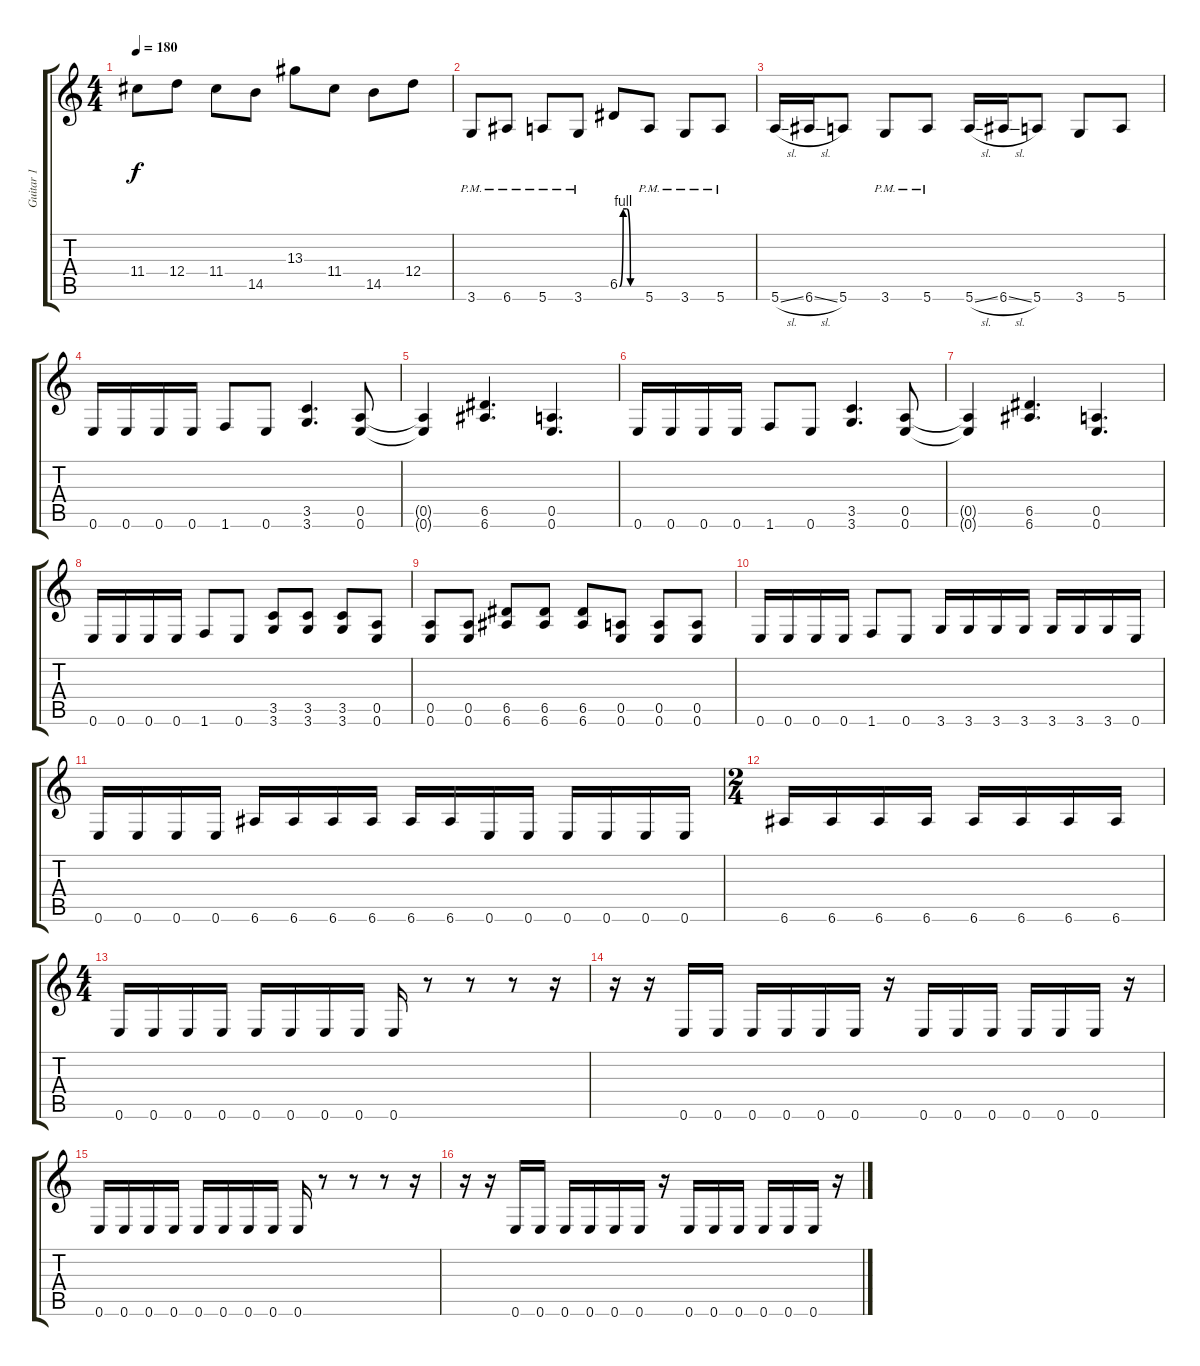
\track ("Guitar 1" "Guitar 1") {instrument distortionguitar}
\staff {score tabs}
\tuning (E4 B3 G3 D3 A2 E2) {hide}
\ts (4 4)
\tempo 180
\clef g2
\ks c
11.4.8{dy f} 12.4.8 11.4.8 14.5.8 13.3.8 11.4.8 14.5.8 12.4.8 |
3.6{pm}.8 6.6{pm}.8 5.6{pm}.8 3.6{pm}.8 6.5{be (custom 0 0 10 4 20 4 30 0 60 0)}.8 5.6{pm}.8 3.6{pm}.8 5.6{pm}.8 |
5.6{sl}.16 6.6{sl}.16 5.6.8 3.6{pm}.8 5.6{pm}.8 5.6{sl}.16 6.6{sl}.16 5.6.8 3.6.8 5.6.8 |
0.6.16 0.6.16 0.6.16 0.6.16 1.6.8 0.6.8 (3.5 3.6).4{d} (0.5 0.6).8 |
(0.5{t} 0.6{t}).4 (6.5 6.6).4{d} (0.5 0.6).4{d} |
0.6.16 0.6.16 0.6.16 0.6.16 1.6.8 0.6.8 (3.5 3.6).4{d} (0.5 0.6).8 |
(0.5{t} 0.6{t}).4 (6.5 6.6).4{d} (0.5 0.6).4{d} |
0.6.16 0.6.16 0.6.16 0.6.16 1.6.8 0.6.8 (3.5 3.6).8 (3.5 3.6).8 (3.5 3.6).8 (0.5 0.6).8 |
(0.5 0.6).8 (0.5 0.6).8 (6.5 6.6).8 (6.5 6.6).8 (6.5 6.6).8 (0.5 0.6).8 (0.5 0.6).8 (0.5 0.6).8 |
0.6.16 0.6.16 0.6.16 0.6.16 1.6.8 0.6.8 3.6.16 3.6.16 3.6.16 3.6.16 3.6.16 3.6.16 3.6.16 0.6.16 |
0.6.16 0.6.16 0.6.16 0.6.16 6.6.16 6.6.16 6.6.16 6.6.16 6.6.16 6.6.16 0.6.16 0.6.16 0.6.16 0.6.16 0.6.16 0.6.16 |
\ts (2 4)
6.6.16 6.6.16 6.6.16 6.6.16 6.6.16 6.6.16 6.6.16 6.6.16 |
\ts (4 4)
0.6.16 0.6.16 0.6.16 0.6.16 0.6.16 0.6.16 0.6.16 0.6.16 0.6.16 r.8 r.8 r.8 r.16 |
r.16 r.16 0.6.16 0.6.16 0.6.16 0.6.16 0.6.16 0.6.16 r.16 0.6.16 0.6.16 0.6.16 0.6.16 0.6.16 0.6.16 r.16 |
0.6.16 0.6.16 0.6.16 0.6.16 0.6.16 0.6.16 0.6.16 0.6.16 0.6.16 r.8 r.8 r.8 r.16 |
r.16 r.16 0.6.16 0.6.16 0.6.16 0.6.16 0.6.16 0.6.16 r.16 0.6.16 0.6.16 0.6.16 0.6.16 0.6.16 0.6.16 r.16
